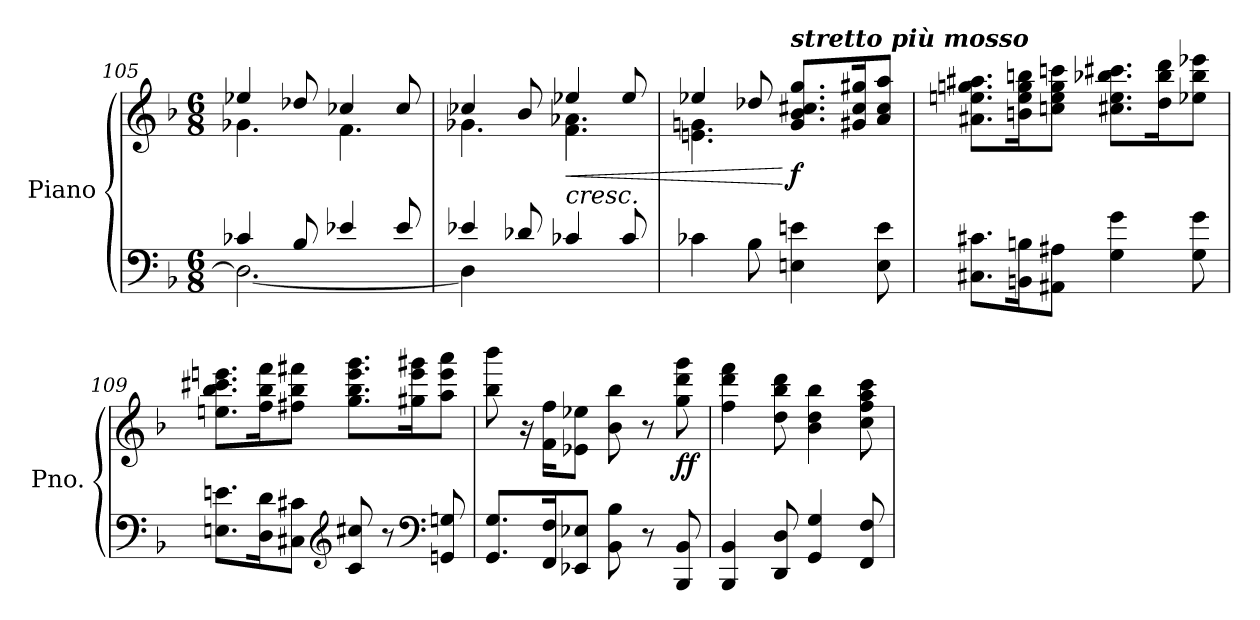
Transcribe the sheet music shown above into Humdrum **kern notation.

**kern	**kern	**dynam
*part1	*part1	*part1
*staff2	*staff1	*staff1/2
*I"Piano	*	*
*I'Pno.	*	*
*clefF4	*clefG2	*
*k[b-]	*k[b-]	*
*M6/8	*M6/8	*
=105	=105	=105
*^	*^	*
4c-X/	2.D-\_	4ee-X/	4.g-X\	.
8B-/	.	8dd-X/	.	.
4e-X/	.	4cc-X/	4.f\	.
8e-/	.	8cc-/	.	.
!!LO:LB:g=z	!!
=106	=106	=106	=106	=106
4e-X/	4D-\]	4cc-X/	4.g-X\	.
8d-X/	2ryy	8b-/	.	.
!LO:TX:a:i:t=cresc.	!	!	!	!
!	!	!	!	!LO:HP:b
4c-X/	.	4ee-X/	4.f\ 4.a-X\	<
8c-/	.	8ee-/	.	.
*v	*v	*	*	*
=107	=107	=107	=107
4c-X\	4ee-X/	4.en\ 4.gn\	.
8B-\	8dd-X/	.	.
!	!LO:TX:a:Bi:t=stretto più mosso	!	!
!	!	!	!LO:DY:n=1:b
4En\ 4en\	8.g/ 8.b-/ 8.cc#X/ 8.gg/L	8reyy	[ f
.	.	4rcyy	.
.	16g#X/ 16cc#/ 16gg#X/K	.	.
8E\ 8e\	8a/ 8cc#/ 8aa/J	.	.
*	*v	*v	*
=108	=108	=108
8.C#X\ 8.c#X\L	8.a#X\ 8.een\ 8.ggn\ 8.aa#X\L	.
16BBn\ 16Bn\K	16bn\ 16ee\ 16gg\ 16bbn\K	.
8AA#X\ 8A#X\J	8ccn\ 8ee\ 8gg\ 8cccn\J	.
4G\ 4g\	8.cc#X\ 8.ee\ 8.bb-X\ 8.ccc#X\L	.
.	16dd\ 16bb-\ 16ddd\K	.
8G\ 8g\	8ee-X\ 8bb-\ 8eee-X\J	.
=109	=109	=109
8.En\ 8.en\L	8.een\ 8.bb-\ 8.ccc#X\ 8.eeen\L	.
16D\ 16d\K	16ff\ 16bb-\ 16fff\K	.
8C#X\ 8c#X\J	8ff#X\ 8bb-\ 8fff#X\J	.
*clefG2	*	*
8c#/ 8cc#X/	8.gg\ 8.bb-\ 8.eee\ 8.ggg\L	.
8r	.	.
.	16gg#X\ 16eee\ 16ggg#X\K	.
*clefF4	*	*
8GGn/ 8Gn/	8aa\ 8eee\ 8aaa\J	.
!!LO:PB:g=z
=110	=110	=110
8.GG/ 8.G/L	8bb-\ 8bbb-\	.
.	16r	.
16FF/ 16F/K	16f\ 16ff\KL	.
8EE-X/ 8E-X/J	8e-X\ 8ee-X\J	.
8BB-\ 8B-\	8b-\ 8bb-\	.
8r	8r	.
!	!	!LO:DY:b
8BBB-/ 8BB-/	8gg\ 8ddd\ 8ggg\	ff
=111	=111	=111
4BBB-/ 4BB-/	4ff\ 4ddd\ 4fff\	.
8DD/ 8D/	8dd\ 8bb-\ 8ddd\	.
4GG/ 4G/	4b-\ 4dd\ 4bb-\	.
8FF/ 8F/	8cc\ 8ff\ 8aa\ 8ccc\	.
=	=	=
*-	*-	*-
